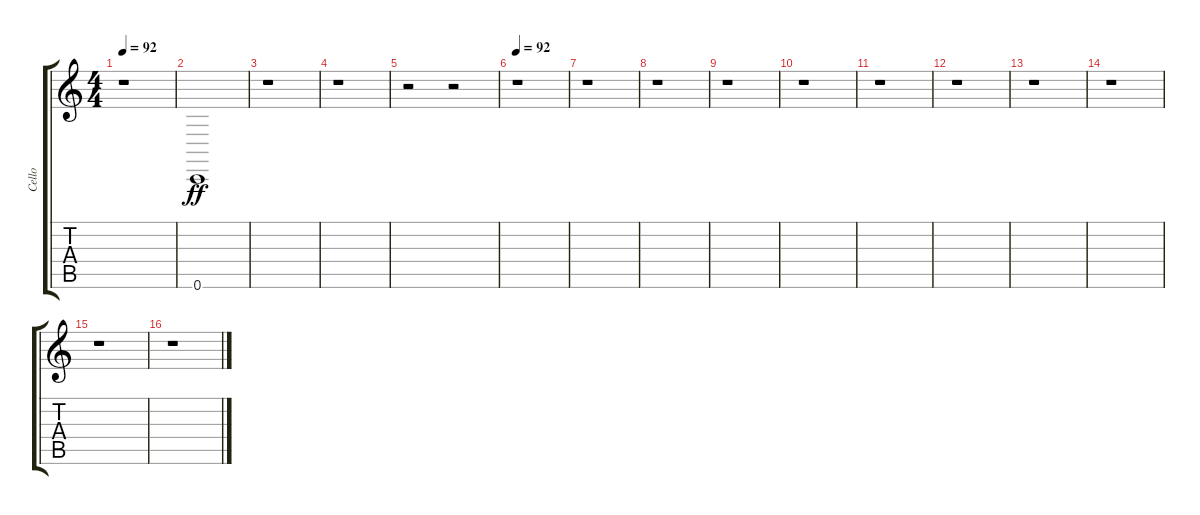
\track ("Cello" "Cello") {instrument cello}
\staff {score tabs}
\tuning (D4 A3 F3 C3 G2 C2) {hide}
\ts (4 4)
\tempo 92
\clef g2
\ks c
r.1{dy ff} |
0.6.1 |
r.1 |
r.1 |
r.2 r.2 |
\tempo 92
r.1 |
r.1 |
r.1 |
r.1 |
r.1 |
r.1 |
r.1 |
r.1 |
r.1 |
r.1 |
r.1
